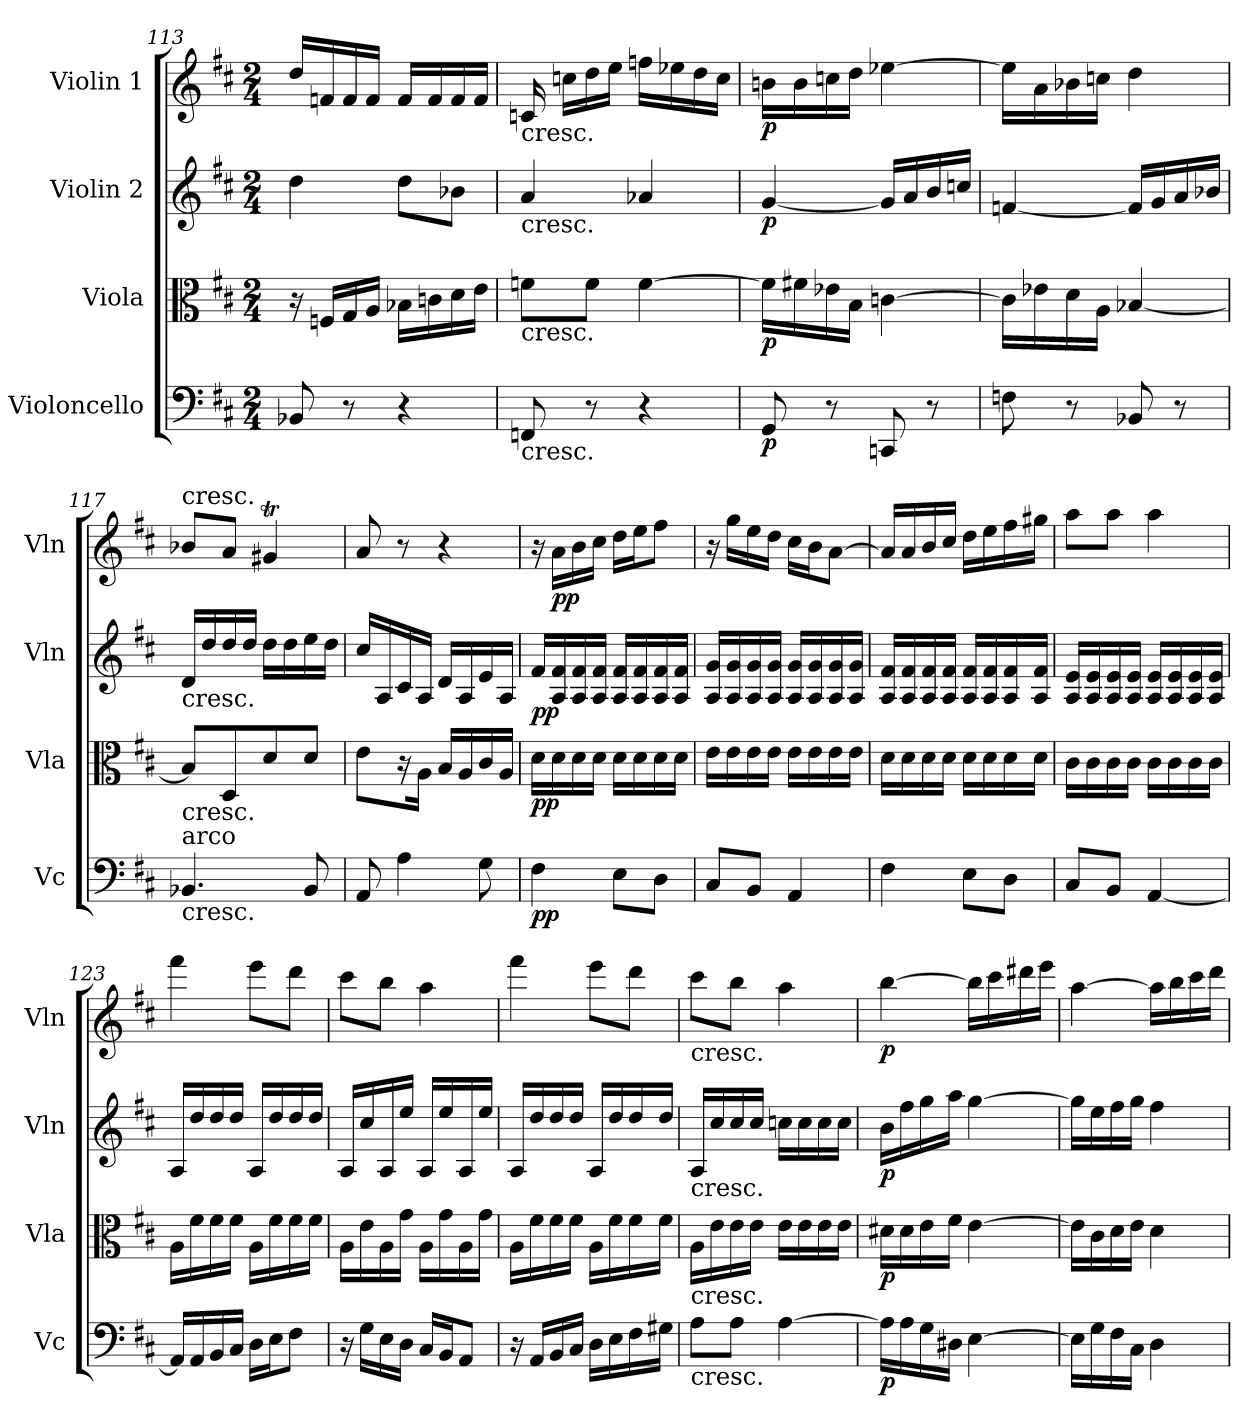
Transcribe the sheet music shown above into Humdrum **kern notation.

**kern	**dynam	**kern	**dynam	**kern	**dynam	**kern	**dynam
*part4	*part4	*part3	*part3	*part2	*part2	*part1	*part1
*staff4	*staff4	*staff3	*staff3	*staff2	*staff2	*staff1	*staff1
*I"Violoncello	*	*I"Viola	*	*I"Violin 2	*	*I"Violin 1	*
*I'Vc	*	*I'Vla	*	*I'Vln	*	*I'Vln	*
*clefF4	*	*clefC3	*	*clefG2	*	*clefG2	*
*k[f#c#]	*	*k[f#c#]	*	*k[f#c#]	*	*k[f#c#]	*
*D:	*	*D:	*	*D:	*	*D:	*
*M2/4	*	*M2/4	*	*M2/4	*	*M2/4	*
=113	=113	=113	=113	=113	=113	=113	=113
8BB-X/	.	16r	.	4dd\	.	16dd/LL	.
.	.	16Fn/LL	.	.	.	16fn/	.
8r	.	16G/	.	.	.	16f/	.
.	.	16A/JJ	.	.	.	16f/JJ	.
4r	.	16B-X\LL	.	8dd\L	.	16f/LL	.
.	.	16cn\	.	.	.	16f/	.
.	.	16d\	.	8b-X\J	.	16f/	.
.	.	16e\JJ	.	.	.	16f/JJ	.
!!LO:LB:g=z
=114	=114	=114	=114	=114	=114	=114	=114
!	!	!	!	!	!	!LO:TX:b:t=cresc.	!
!	!	!	!	!LO:TX:b:t=cresc.	!	!	!
!	!	!LO:TX:b:t=cresc.	!	!	!	!	!
!LO:TX:b:t=cresc.	!	!	!	!	!	!	!
8FFn/	.	8fn\L	.	4a/	.	16cn/	.
.	.	.	.	.	.	16ccn\LL	.
8r	.	8f\J	.	.	.	16dd\	.
.	.	.	.	.	.	16ee\JJ	.
4r	.	[4f\	.	4a-X/	.	16ffn\LL	.
.	.	.	.	.	.	16ee-X\	.
.	.	.	.	.	.	16dd\	.
.	.	.	.	.	.	16cc\JJ	.
=115	=115	=115	=115	=115	=115	=115	=115
!	!LO:DY:b	!	!LO:DY:b	!	!LO:DY:b	!	!LO:DY:b
8GG/	p	16f\LL]	p	[4g/	p	16bn\LL	p
.	.	16f#X\	.	.	.	16b\	.
8r	.	16e-X\	.	.	.	16ccn\	.
.	.	16B\JJ	.	.	.	16dd\JJ	.
8CCn/	.	[4cn\	.	16g/LL]	.	[4ee-X\	.
.	.	.	.	16a/	.	.	.
8r	.	.	.	16b/	.	.	.
.	.	.	.	16ccn/JJ	.	.	.
=116	=116	=116	=116	=116	=116	=116	=116
8Fn\	.	16c\LL]	.	[4fn/	.	16ee-\LL]	.
.	.	16e-X\	.	.	.	16a\	.
8r	.	16d\	.	.	.	16b-X\	.
.	.	16A\JJ	.	.	.	16ccn\JJ	.
8BB-X/	.	[4B-X/	.	16f/LL]	.	4dd\	.
.	.	.	.	16g/	.	.	.
8r	.	.	.	16a/	.	.	.
.	.	.	.	16b-X/JJ	.	.	.
=117	=117	=117	=117	=117	=117	=117	=117
!	!	!	!	!	!	!LO:TX:a:t=cresc.	!
!	!	!	!	!LO:TX:b:t=cresc.	!	!	!
!	!	!LO:TX:b:t=cresc.	!	!	!	!	!
!LO:TX:a:t=arco	!	!	!	!	!	!	!
!LO:TX:b:t=cresc.	!	!	!	!	!	!	!
4.BB-X/	.	8B-/L]	.	16d/LL	.	8b-X/L	.
.	.	.	.	16dd/	.	.	.
.	.	8D/	.	16dd/	.	8a/J	.
.	.	.	.	16dd/JJ	.	.	.
.	.	8d/	.	16dd\LL	.	4g#Xt/	.
.	.	.	.	16dd\	.	.	.
8BB-/	.	8d/J	.	16ee\	.	.	.
.	.	.	.	16dd\JJ	.	.	.
!!LO:PB:g=z
=118	=118	=118	=118	=118	=118	=118	=118
8AA/	.	8e\L	.	16cc#/LL	.	8a/	.
.	.	.	.	16A/	.	.	.
4A\	.	16r	.	16c#/	.	8r	.
.	.	16A\Jk	.	16A/JJ	.	.	.
.	.	16B/LL	.	16d/LL	.	4r	.
.	.	16A/	.	16A/	.	.	.
8G\	.	16c#/	.	16e/	.	.	.
.	.	16A/JJ	.	16A/JJ	.	.	.
=119	=119	=119	=119	=119	=119	=119	=119
!	!LO:DY:b	!	!LO:DY:b	!	!LO:DY:b	!	!
4F#\	pp	16d\LL	pp	16f#/LL	pp	16r	.
!	!	!	!	!	!	!	!LO:DY:b
.	.	16d\	.	16A/ 16f#/	.	16a\LL	pp
.	.	16d\	.	16A/ 16f#/	.	16b\	.
.	.	16d\JJ	.	16A/ 16f#/JJ	.	16cc#\JJ	.
8E\L	.	16d\LL	.	16A/ 16f#/LL	.	16dd\LL	.
.	.	16d\	.	16A/ 16f#/	.	16ee\J	.
8D\J	.	16d\	.	16A/ 16f#/	.	8ff#\J	.
.	.	16d\JJ	.	16A/ 16f#/JJ	.	.	.
=120	=120	=120	=120	=120	=120	=120	=120
8C#/L	.	16e\LL	.	16A/ 16g/LL	.	16r	.
.	.	16e\	.	16A/ 16g/	.	16gg\LL	.
8BB/J	.	16e\	.	16A/ 16g/	.	16ee\	.
.	.	16e\JJ	.	16A/ 16g/JJ	.	16dd\JJ	.
4AA/	.	16e\LL	.	16A/ 16g/LL	.	16cc#\LL	.
.	.	16e\	.	16A/ 16g/	.	16b\J	.
.	.	16e\	.	16A/ 16g/	.	[8a\J	.
.	.	16e\JJ	.	16A/ 16g/JJ	.	.	.
=121	=121	=121	=121	=121	=121	=121	=121
4F#\	.	16d\LL	.	16A/ 16f#/LL	.	16a/LL]	.
.	.	16d\	.	16A/ 16f#/	.	16a/	.
.	.	16d\	.	16A/ 16f#/	.	16b/	.
.	.	16d\JJ	.	16A/ 16f#/JJ	.	16cc#/JJ	.
8E\L	.	16d\LL	.	16A/ 16f#/LL	.	16dd\LL	.
.	.	16d\	.	16A/ 16f#/	.	16ee\	.
8D\J	.	16d\	.	16A/ 16f#/	.	16ff#\	.
.	.	16d\JJ	.	16A/ 16f#/JJ	.	16gg#X\JJ	.
!!LO:PB:g=z
=122	=122	=122	=122	=122	=122	=122	=122
8C#/L	.	16c#\LL	.	16A/ 16e/LL	.	8aa\L	.
.	.	16c#\	.	16A/ 16e/	.	.	.
8BB/J	.	16c#\	.	16A/ 16e/	.	8aa\J	.
.	.	16c#\JJ	.	16A/ 16e/JJ	.	.	.
[4AA/	.	16c#\LL	.	16A/ 16e/LL	.	4aa\	.
.	.	16c#\	.	16A/ 16e/	.	.	.
.	.	16c#\	.	16A/ 16e/	.	.	.
.	.	16c#\JJ	.	16A/ 16e/JJ	.	.	.
=123	=123	=123	=123	=123	=123	=123	=123
16AA/LL]	.	16A\LL	.	16A/LL	.	4fff#\	.
16AA/	.	16f#\	.	16dd/	.	.	.
16BB/	.	16f#\	.	16dd/	.	.	.
16C#/JJ	.	16f#\JJ	.	16dd/JJ	.	.	.
16D\LL	.	16A\LL	.	16A/LL	.	8eee\L	.
16E\J	.	16f#\	.	16dd/	.	.	.
8F#\J	.	16f#\	.	16dd/	.	8ddd\J	.
.	.	16f#\JJ	.	16dd/JJ	.	.	.
=124	=124	=124	=124	=124	=124	=124	=124
16r	.	16A\LL	.	16A/LL	.	8ccc#\L	.
16G\LL	.	16e\	.	16cc#/	.	.	.
16E\	.	16A\	.	16A/	.	8bb\J	.
16D\JJ	.	16g\JJ	.	16ee/JJ	.	.	.
16C#/LL	.	16A\LL	.	16A/LL	.	4aa\	.
16BB/J	.	16g\	.	16ee/	.	.	.
8AA/J	.	16A\	.	16A/	.	.	.
.	.	16g\JJ	.	16ee/JJ	.	.	.
=125	=125	=125	=125	=125	=125	=125	=125
16r	.	16A\LL	.	16A/LL	.	4fff#\	.
16AA/LL	.	16f#\	.	16dd/	.	.	.
16BB/	.	16f#\	.	16dd/	.	.	.
16C#/JJ	.	16f#\JJ	.	16dd/JJ	.	.	.
16D\LL	.	16A\LL	.	16A/LL	.	8eee\L	.
16E\	.	16f#\	.	16dd/	.	.	.
16F#\	.	16f#\	.	16dd/	.	8ddd\J	.
16G#X\JJ	.	16f#\JJ	.	16dd/JJ	.	.	.
!!LO:LB:g=z
=126	=126	=126	=126	=126	=126	=126	=126
!	!	!	!	!	!	!LO:TX:b:t=cresc.	!
!	!	!	!	!LO:TX:b:t=cresc.	!	!	!
!	!	!LO:TX:b:t=cresc.	!	!	!	!	!
!LO:TX:b:t=cresc.	!	!	!	!	!	!	!
8A\L	.	16A\LL	.	16A/LL	.	8ccc#\L	.
.	.	16e\	.	16cc#/	.	.	.
8A\J	.	16e\	.	16cc#/	.	8bb\J	.
.	.	16e\JJ	.	16cc#/JJ	.	.	.
[4A\	.	16e\LL	.	16ccn\LL	.	4aa\	.
.	.	16e\	.	16cc\	.	.	.
.	.	16e\	.	16cc\	.	.	.
.	.	16e\JJ	.	16cc\JJ	.	.	.
=127	=127	=127	=127	=127	=127	=127	=127
!	!LO:DY:b	!	!LO:DY:b	!	!LO:DY:b	!	!LO:DY:b
16A\LL]	p	16d#X\LL	p	16b\LL	p	[4bb\	p
16A\	.	16d#\	.	16ff#\	.	.	.
16G\	.	16e\	.	16gg\	.	.	.
16D#X\JJ	.	16f#\JJ	.	16aa\JJ	.	.	.
[4E\	.	[4e\	.	[4gg\	.	16bb\LL]	.
.	.	.	.	.	.	16ccc#\	.
.	.	.	.	.	.	16ddd#X\	.
.	.	.	.	.	.	16eee\JJ	.
=128	=128	=128	=128	=128	=128	=128	=128
16E\LL]	.	16e\LL]	.	16gg\LL]	.	[4aa\	.
16G\	.	16c#\	.	16ee\	.	.	.
16F#\	.	16d\	.	16ff#\	.	.	.
16C#\JJ	.	16e\JJ	.	16gg\JJ	.	.	.
4D\	.	4d\	.	4ff#\	.	16aa\LL]	.
.	.	.	.	.	.	16bb\	.
.	.	.	.	.	.	16ccc#\	.
.	.	.	.	.	.	16ddd\JJ	.
=	=	=	=	=	=	=	=
*-	*-	*-	*-	*-	*-	*-	*-
